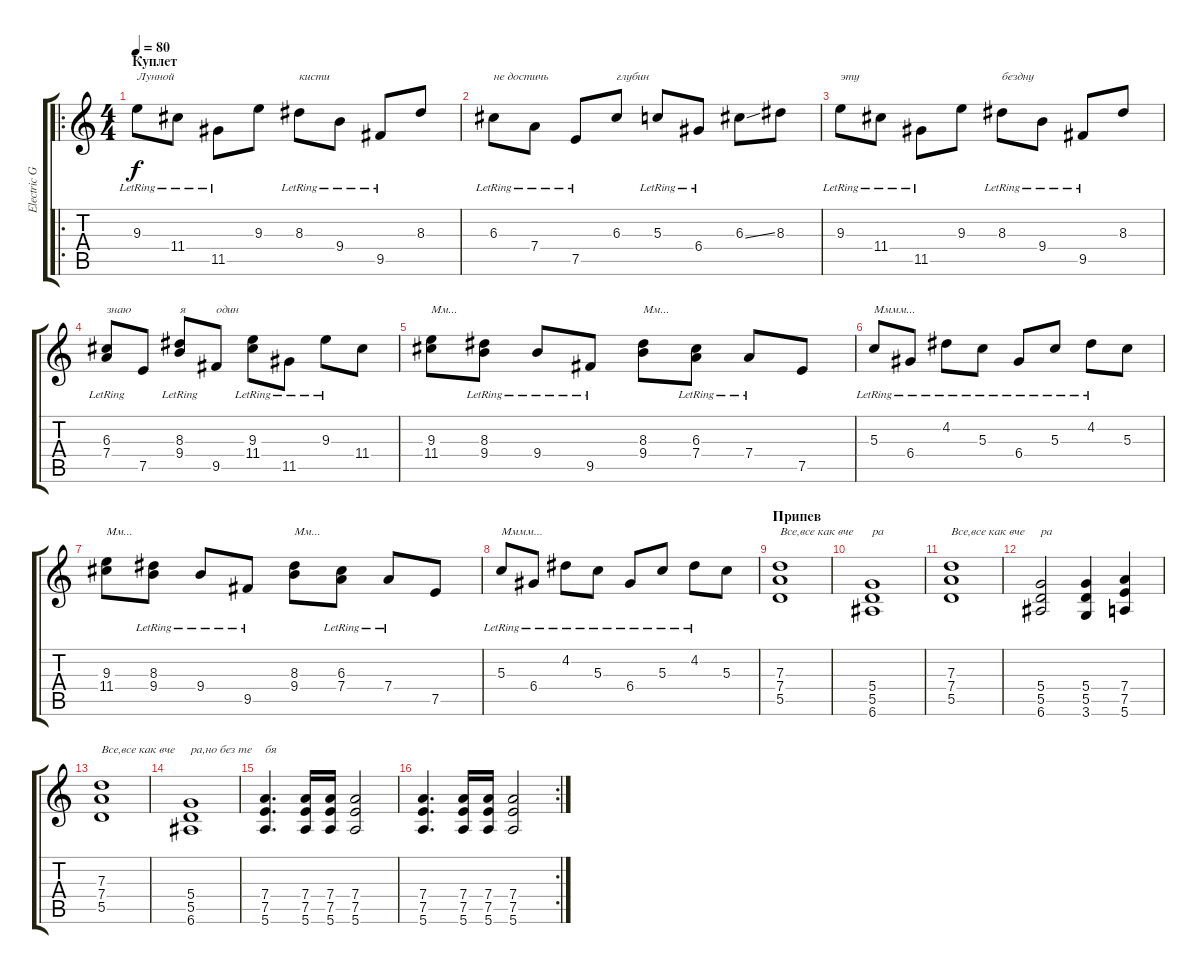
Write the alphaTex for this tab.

\track ("Electric Guitar" "Electric G") {instrument electricguitarclean}
\staff {score tabs}
\tuning (E4 B3 G3 D3 A2 E2) {hide}
\ro
\ts (4 4)
\section ("" "Куплет")
\tempo 80
\clef g2
\ks c
9.3{lr}.8{txt "Лyнной " dy f} 11.4{lr}.8 11.5{lr}.8 9.3.8 8.3{lr}.8{txt "кисти"} 9.4{lr}.8 9.5{lr}.8 8.3.8 |
6.3{lr}.8{txt "не достичь"} 7.4{lr}.8 7.5{lr}.8 6.3.8{txt "глубин"} 5.3{lr}.8 6.4{lr}.8 6.3{ss}.8 8.3.8 |
9.3{lr}.8{txt "эту"} 11.4{lr}.8 11.5{lr}.8 9.3.8 8.3{lr}.8{txt "бездну"} 9.4{lr}.8 9.5{lr}.8 8.3.8 |
(6.3{lr} 7.4{lr}).8{txt "знаю"} 7.5.8 (8.3{lr} 9.4{lr}).8{txt "я"} 9.5.8{txt "один"} (9.3{lr} 11.4{lr}).8 11.5{lr}.8 9.3{lr}.8 11.4.8 |
(9.3 11.4).8{txt "Мм..."} (8.3{lr} 9.4{lr}).8 9.4{lr}.8 9.5{lr}.8 (8.3 9.4).8{txt "Мм..."} (6.3{lr} 7.4{lr}).8 7.4{lr}.8 7.5.8 |
5.3{lr}.8{txt "Мммм..."} 6.4{lr}.8 4.2{lr}.8 5.3{lr}.8 6.4{lr}.8 5.3{lr}.8 4.2{lr}.8 5.3.8 |
(9.3 11.4).8{txt "Мм..."} (8.3{lr} 9.4{lr}).8 9.4{lr}.8 9.5{lr}.8 (8.3 9.4).8{txt "Мм..."} (6.3{lr} 7.4{lr}).8 7.4{lr}.8 7.5.8 |
5.3{lr}.8{txt "Мммм..."} 6.4{lr}.8 4.2{lr}.8 5.3{lr}.8 6.4{lr}.8 5.3{lr}.8 4.2{lr}.8 5.3.8 |
\section ("" "Припев")
(7.3 7.4 5.5).1{txt "Все,все как вче"} |
(5.4 5.5 6.6).1{txt "ра"} |
(7.3 7.4 5.5).1{txt "Все,все как вче"} |
(5.4 5.5 6.6).2{txt "ра"} (5.4 5.5 3.6).4 (7.4 7.5 5.6).4 |
(7.3 7.4 5.5).1{txt "Все,все как вче"} |
(5.4 5.5 6.6).1{txt "ра,но без те"} |
(7.4 7.5 5.6).4{d txt "бя"} (7.4 7.5 5.6).16 (7.4 7.5 5.6).16 (7.4 7.5 5.6).2 |
\rc 2
(7.4 7.5 5.6).4{d} (7.4 7.5 5.6).16 (7.4 7.5 5.6).16 (7.4 7.5 5.6).2
